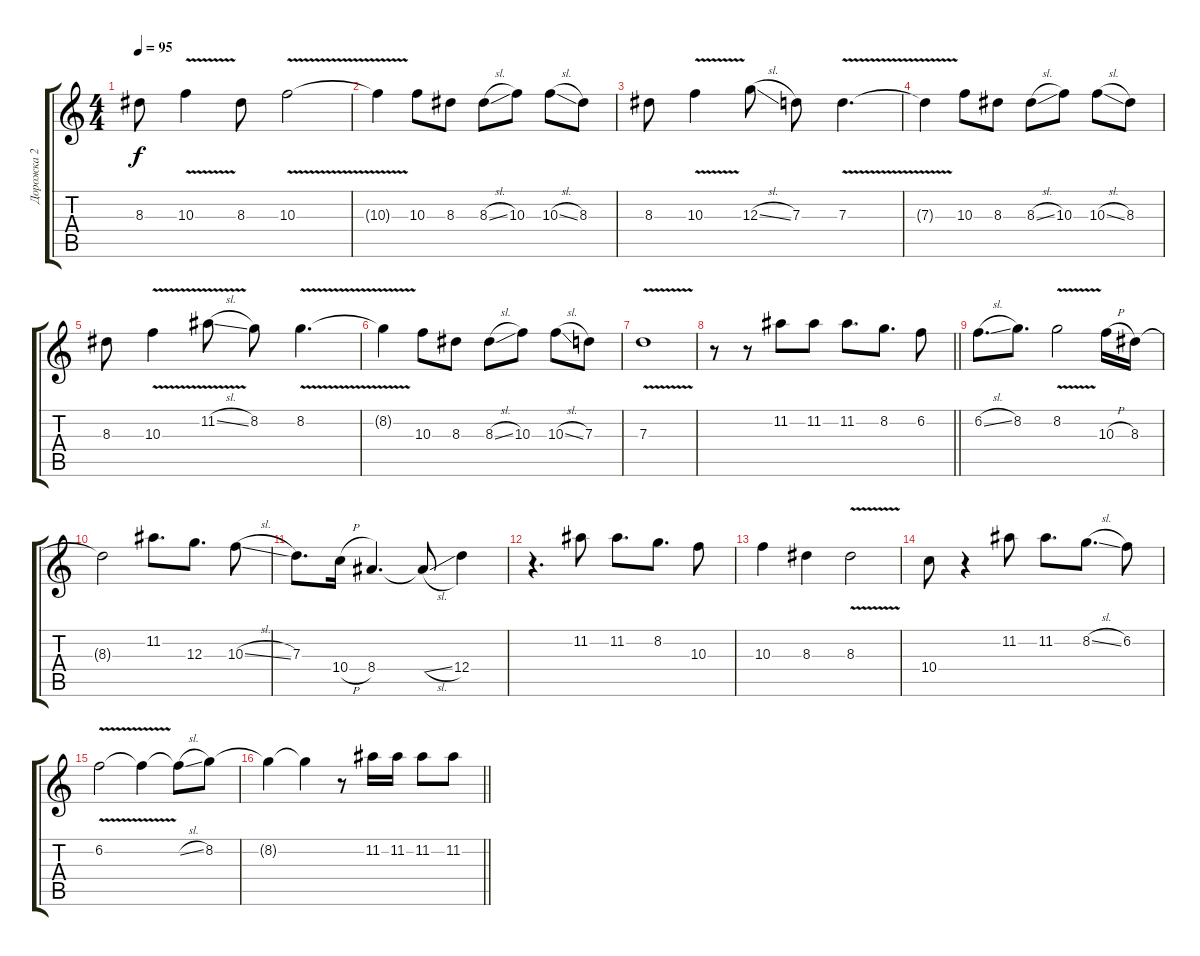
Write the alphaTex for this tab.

\track ("Дорожка 2" "Дорожка 2") {instrument acousticguitarsteel}
\staff {score tabs}
\tuning (E4 B3 G3 D3 A2 E2) {hide}
\ts (4 4)
\tempo 95
\clef g2
\ks c
8.3.8{dy f} 10.3{v}.4 8.3.8 10.3{v}.2 |
10.3{t}.4 10.3.8 8.3.8 8.3{sl}.8 10.3.8 10.3{sl}.8 8.3.8 |
8.3.8 10.3{v}.4 12.3{sl}.8 7.3.8 7.3{v}.4{d} |
7.3{t}.4 10.3.8 8.3.8 8.3{sl}.8 10.3.8 10.3{sl}.8 8.3.8 |
8.3.8 10.3{v}.4 11.2{v sl}.8 8.2.8 8.2{v}.4{d} |
8.2{t}.4 10.3.8 8.3.8 8.3{sl}.8 10.3.8 10.3{sl}.8 7.3.8 |
7.3{v}.1 |
\barLineRight lightlight
r.8 r.8 11.2.8 11.2.8 11.2.8{d} 8.2.8{d} 6.2.8 |
6.2{sl}.8{d} 8.2.8{d} 8.2{v}.2 10.3{h}.16 8.3.16 |
8.3{t}.2 11.2.8{d} 12.3.8{d} 10.3{sl}.8 |
7.3.8{d} 10.4{h}.16 8.4.4{d} 8.4{sl t}.8 12.4.4 |
r.4{d} 11.2.8 11.2.8{d} 8.2.8{d} 10.3.8 |
10.3.4 8.3.4 8.3{v}.2 |
10.4.8 r.4 11.2.8 11.2.8{d} 8.2{sl}.8{d} 6.2.8 |
6.2{v}.2 6.2{t}.4 6.2{sl t}.8 8.2.8 |
\barLineRight lightlight
8.2{t}.4 8.2{t}.4 r.8 11.2.16 11.2.16 11.2.8 11.2.8
